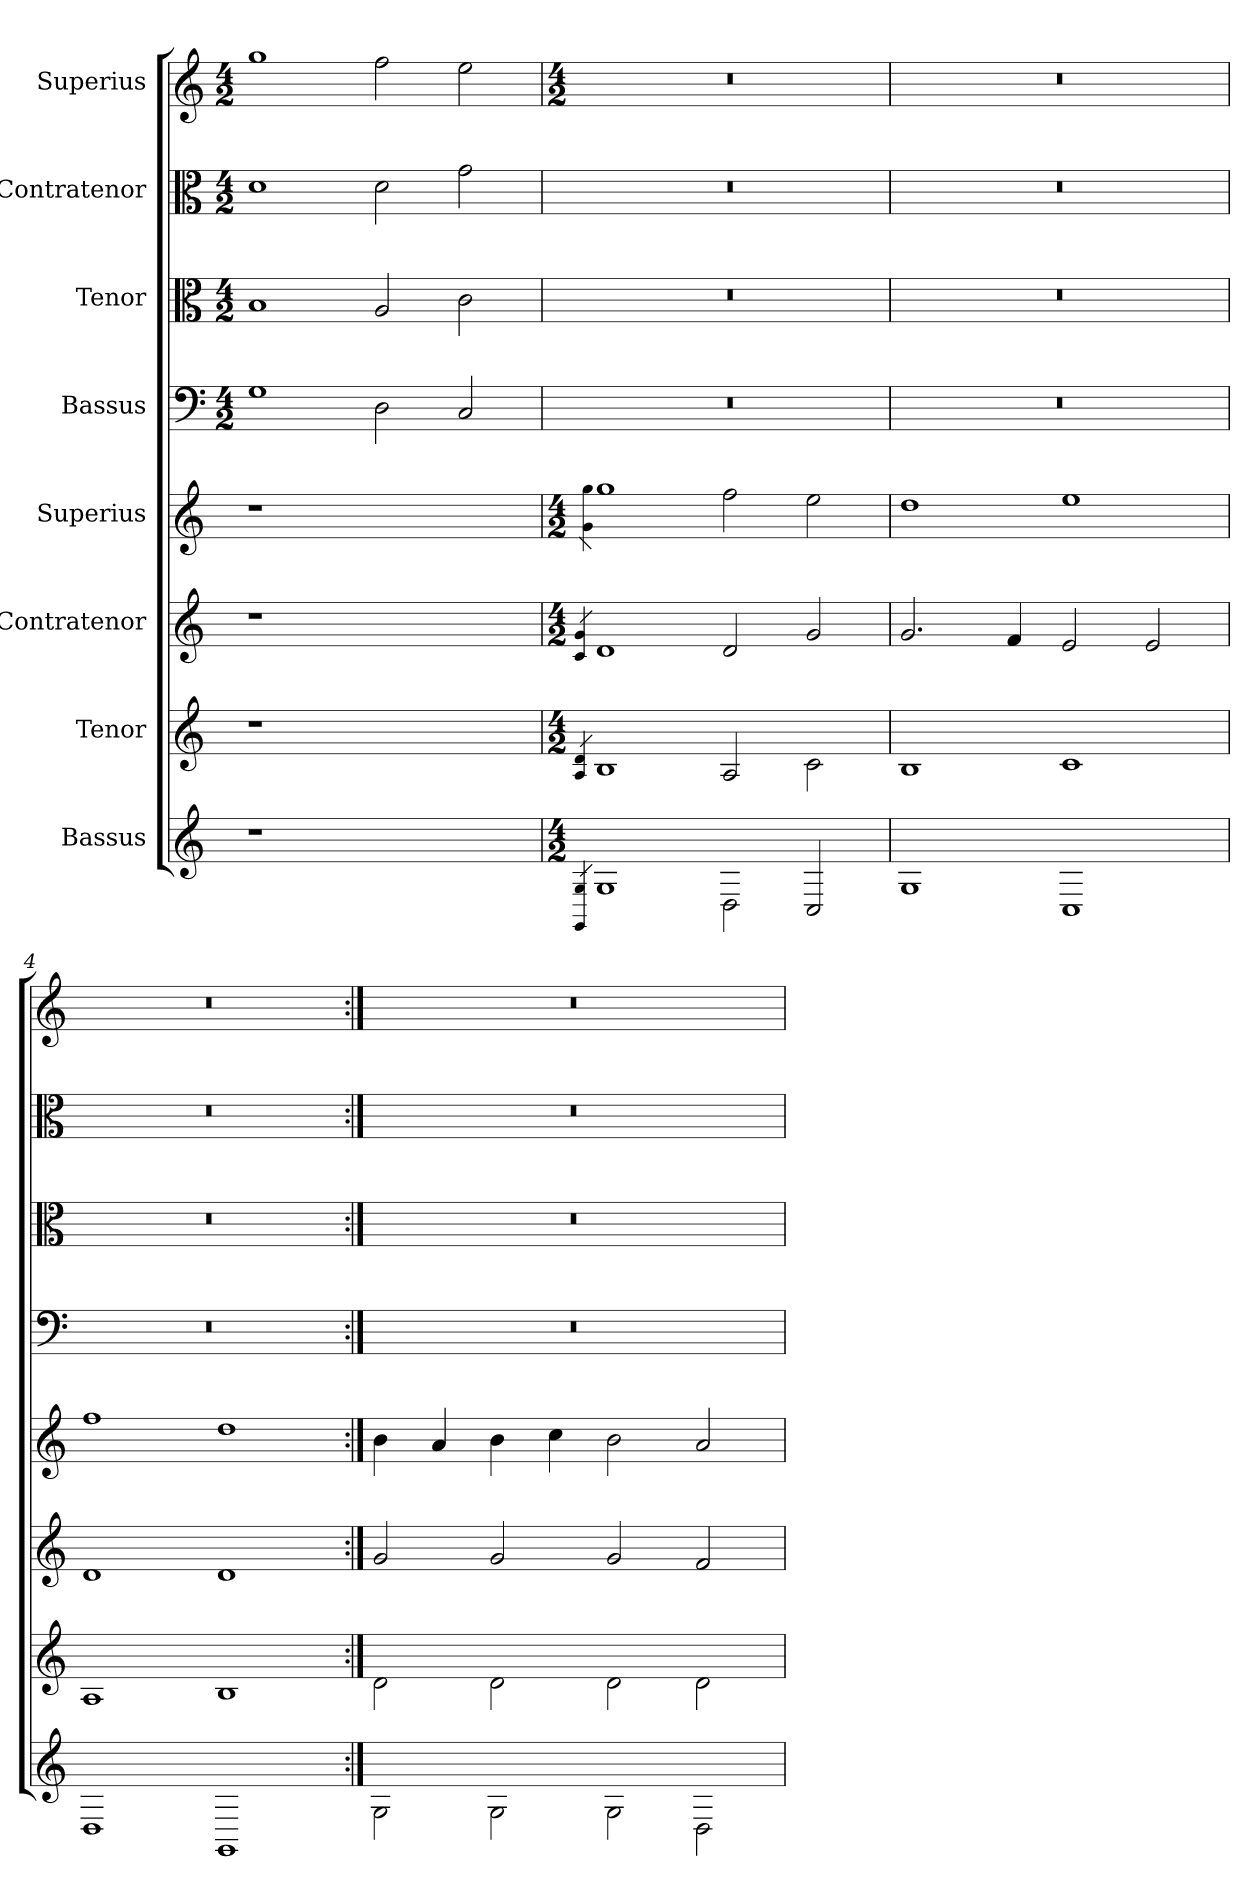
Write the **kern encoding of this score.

**kern	**kern	**kern	**kern	**kern	**kern	**kern	**kern
*part8	*part7	*part6	*part5	*part4	*part3	*part2	*part1
*staff8	*staff7	*staff6	*staff5	*staff4	*staff3	*staff2	*staff1
*I"Bassus	*I"Tenor	*I"Contratenor	*I"Superius	*I"Bassus	*I"Tenor	*I"Contratenor	*I"Superius
*clefG2	*clefG2	*clefG2	*clefG2	*clefF4	*clefC3	*clefC3	*clefG2
*k[]	*k[]	*k[]	*k[]	*k[]	*k[]	*k[]	*k[]
*	*	*	*	*M4/2	*M4/2	*M4/2	*M4/2
=1	=1	=1	=1	=1	=1	=1	=1
1r	1r	1r	1r	1G	1B	1d	1gg
1ryy	1ryy	1ryy	1ryy	2D\	2A/	2d\	2ff\
.	.	.	.	2C/	2c\	2g\	2ee\
!!LO:LB:g=z
=2	=2	=2	=2	=2	=2	=2	=2
*M4/2	*M4/2	*M4/2	*M4/2	*	*	*	*M4/2
4qGG 4qG	4qA 4qd	4qc 4qg	4qg 4qgg	.	.	.	.
1G	1B	1d	1gg	0r	0r	0r	0r
2D\	2A/	2d/	2ff\	.	.	.	.
2C/	2c\	2g/	2ee\	.	.	.	.
=3	=3	=3	=3	=3	=3	=3	=3
1G	1B	2.g/	1dd	0r	0r	0r	0r
.	.	4f/	.	.	.	.	.
1C	1c	2e/	1ee	.	.	.	.
.	.	2e/	.	.	.	.	.
=4	=4	=4	=4	=4	=4	=4	=4
1D	1A	1d	1ff	0r	0r	0r	0r
1GG	1B	1d	1dd	.	.	.	.
=5:|!	=5:|!	=5:|!	=5:|!	=5:|!	=5:|!	=5:|!	=5:|!
2G\	2d\	2g/	4b\	0r	0r	0r	0r
.	.	.	4a/	.	.	.	.
2G\	2d\	2g/	4b\	.	.	.	.
.	.	.	4cc\	.	.	.	.
2G\	2d\	2g/	2b\	.	.	.	.
2D\	2d\	2f/	2a/	.	.	.	.
=	=	=	=	=	=	=	=
*-	*-	*-	*-	*-	*-	*-	*-
